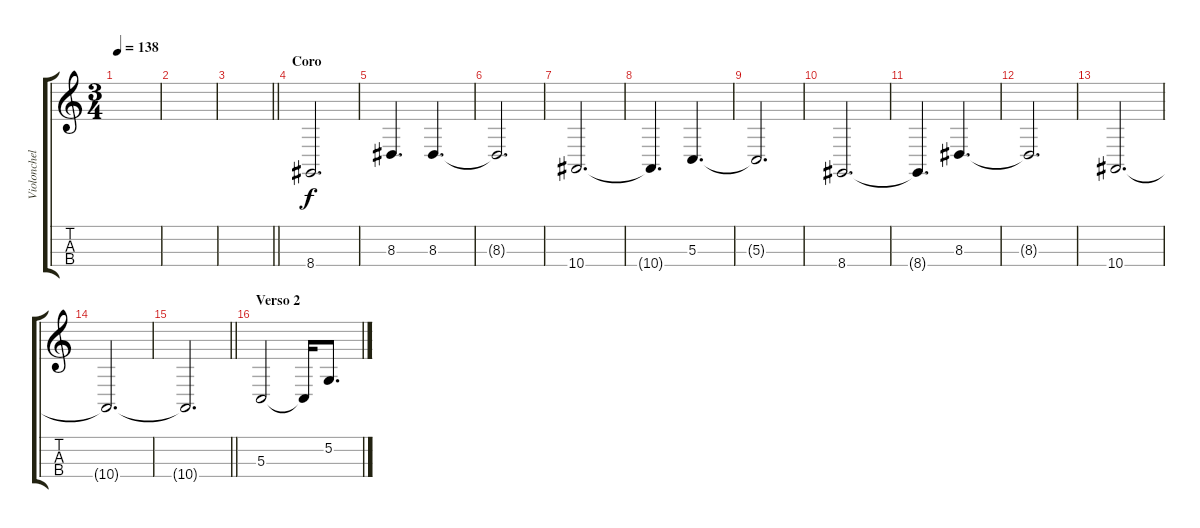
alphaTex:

\track ("Violonchelo" "Violonchel") {instrument cello}
\staff {score tabs}
\tuning (A3 D3 G2 C2) {hide}
\ts (3 4)
\tempo 138
\clef g2
\ks c
|
|
\barLineRight lightlight
|
\section ("" "Coro")
8.4.2{d} |
8.3.4{d} 8.3.4{d} |
8.3{t}.2{d} |
10.4.2{d} |
10.4{t}.4{d} 5.3.4{d} |
5.3{t}.2{d} |
8.4.2{d} |
8.4{t}.4{d} 8.3.4{d} |
8.3{t}.2{d} |
10.4.2{d} |
10.4{t}.2{d} |
\barLineRight lightlight
10.4{t}.2{d} |
\section ("" "Verso 2")
5.3.2 5.3{t}.16 5.2.8{d}
